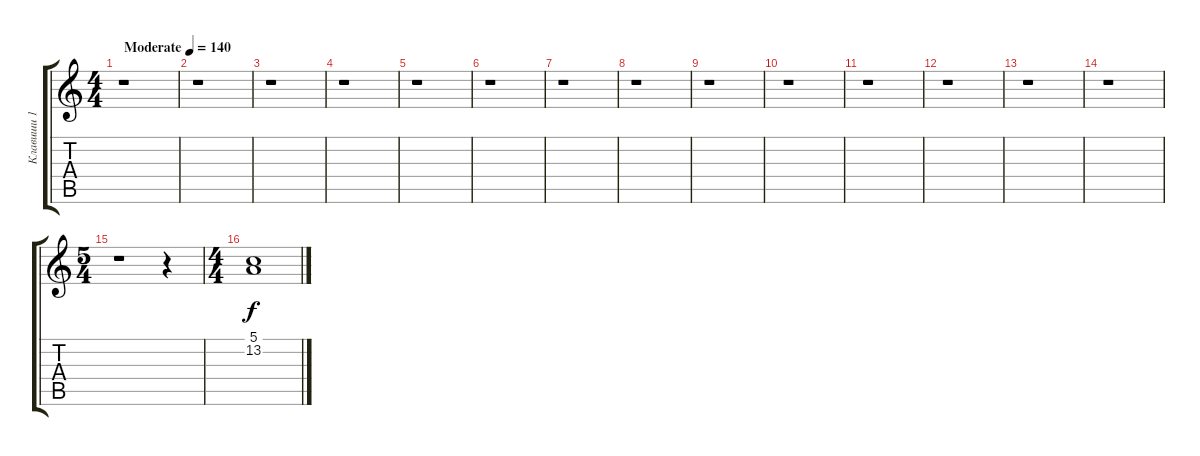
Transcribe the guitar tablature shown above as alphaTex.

\track ("Клавиши 1" "Клавиши 1") {instrument choiraahs}
\staff {score tabs}
\tuning (E4 B3 G3 D3 A2 E2) {hide}
\ts (4 4)
\tempo (140 "Moderate")
\clef g2
\ks c
r.1{dy f instrument choiraahs} |
r.1 |
r.1 |
r.1 |
r.1 |
r.1 |
r.1 |
r.1 |
r.1 |
r.1 |
r.1 |
r.1 |
r.1 |
r.1 |
\ts (5 4)
r.1 r.4 |
\ts (4 4)
(5.1 13.2).1
